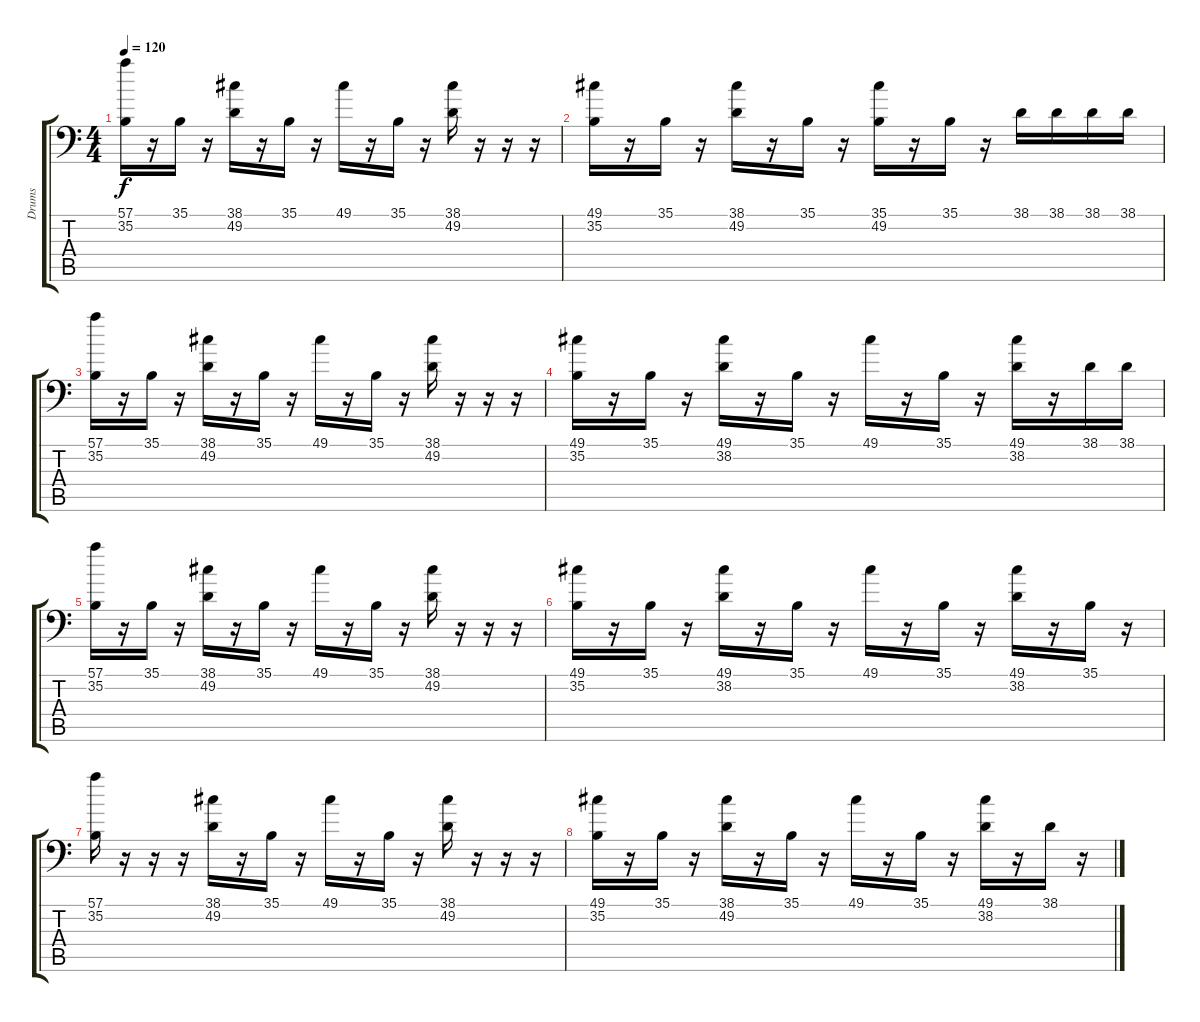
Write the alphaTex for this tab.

\track ("Drums" "Drums") {instrument acousticgrandpiano}
\staff {score tabs}
\tuning (C-1 C-1 C-1 C-1 C-1 C-1) {hide}
\ts (4 4)
\tempo 120
\clef f4
\ks c
(57.1 35.2).16{dy f} r.16 35.1.16 r.16 (38.1 49.2).16 r.16 35.1.16 r.16 49.1.16 r.16 35.1.16 r.16 (38.1 49.2).16 r.16 r.16 r.16 |
(49.1 35.2).16 r.16 35.1.16 r.16 (38.1 49.2).16 r.16 35.1.16 r.16 (35.1 49.2).16 r.16 35.1.16 r.16 38.1.16 38.1.16 38.1.16 38.1.16 |
(57.1 35.2).16 r.16 35.1.16 r.16 (38.1 49.2).16 r.16 35.1.16 r.16 49.1.16 r.16 35.1.16 r.16 (38.1 49.2).16 r.16 r.16 r.16 |
(49.1 35.2).16 r.16 35.1.16 r.16 (49.1 38.2).16 r.16 35.1.16 r.16 49.1.16 r.16 35.1.16 r.16 (49.1 38.2).16 r.16 38.1.16 38.1.16 |
(57.1 35.2).16 r.16 35.1.16 r.16 (38.1 49.2).16 r.16 35.1.16 r.16 49.1.16 r.16 35.1.16 r.16 (38.1 49.2).16 r.16 r.16 r.16 |
(49.1 35.2).16 r.16 35.1.16 r.16 (49.1 38.2).16 r.16 35.1.16 r.16 49.1.16 r.16 35.1.16 r.16 (49.1 38.2).16 r.16 35.1.16 r.16 |
(57.1 35.2).16 r.16 r.16 r.16 (38.1 49.2).16 r.16 35.1.16 r.16 49.1.16 r.16 35.1.16 r.16 (38.1 49.2).16 r.16 r.16 r.16 |
(49.1 35.2).16 r.16 35.1.16 r.16 (38.1 49.2).16 r.16 35.1.16 r.16 49.1.16 r.16 35.1.16 r.16 (49.1 38.2).16 r.16 38.1.16 r.16
